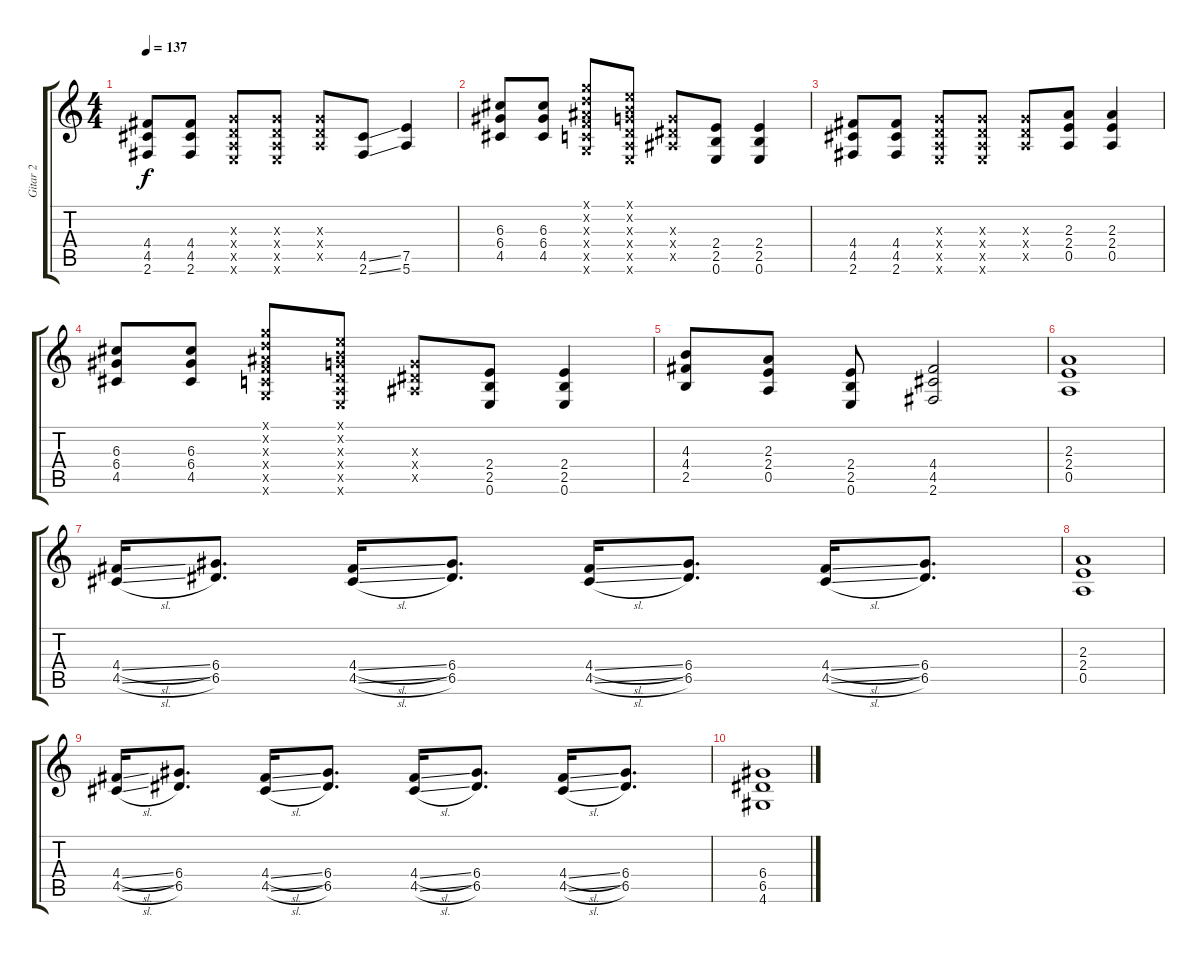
\track (" Gitar 2" " Gitar 2") {instrument distortionguitar bank 2}
\staff {score tabs}
\tuning (E4 B3 G3 D3 A2 E2) {hide}
\ts (4 4)
\tempo 137
\clef g2
\ks c
(4.4 4.5 2.6).8{dy f} (4.4 4.5 2.6).8 (0.3{x} 0.4{x} 0.5{x} 0.6{x}).8 (0.3{x} 0.4{x} 0.5{x} 0.6{x}).8 (0.3{x} 0.4{x} 0.5{x}).8 (4.5{ss} 2.6{ss}).8 (7.5 5.6).4 |
(6.3 6.4 4.5).8 (6.3 6.4 4.5).8 (3.1{x} 3.2{x} 3.3{x} 3.4{x} 3.5{x} 3.6{x}).8 (0.1{x} 0.2{x} 0.3{x} 0.4{x} 0.5{x} 0.6{x}).8 (0.3{x} 1.4{x} 1.5{x}).8 (2.4 2.5 0.6).8 (2.4 2.5 0.6).4 |
(4.4 4.5 2.6).8 (4.4 4.5 2.6).8 (0.3{x} 0.4{x} 0.5{x} 0.6{x}).8 (0.3{x} 0.4{x} 0.5{x} 0.6{x}).8 (0.3{x} 0.4{x} 0.5{x}).8 (2.3 2.4 0.5).8 (2.3 2.4 0.5).4 |
(6.3 6.4 4.5).8 (6.3 6.4 4.5).8 (3.1{x} 3.2{x} 3.3{x} 3.4{x} 3.5{x} 3.6{x}).8 (0.1{x} 0.2{x} 0.3{x} 0.4{x} 0.5{x} 0.6{x}).8 (0.3{x} 1.4{x} 1.5{x}).8 (2.4 2.5 0.6).8 (2.4 2.5 0.6).4 |
(4.3 4.4 2.5).8 (2.3 2.4 0.5).8 (2.4 2.5 0.6).8 (4.4 4.5 2.6).2 |
(2.3 2.4 0.5).1 |
(4.4{sl} 4.5{sl}).16 (6.4 6.5).8{d} (4.4{sl} 4.5{sl}).16 (6.4 6.5).8{d} (4.4{sl} 4.5{sl}).16 (6.4 6.5).8{d} (4.4{sl} 4.5{sl}).16 (6.4 6.5).8{d} |
(2.3 2.4 0.5).1 |
(4.4{sl} 4.5{sl}).16 (6.4 6.5).8{d} (4.4{sl} 4.5{sl}).16 (6.4 6.5).8{d} (4.4{sl} 4.5{sl}).16 (6.4 6.5).8{d} (4.4{sl} 4.5{sl}).16 (6.4 6.5).8{d} |
(6.4 6.5 4.6).1
